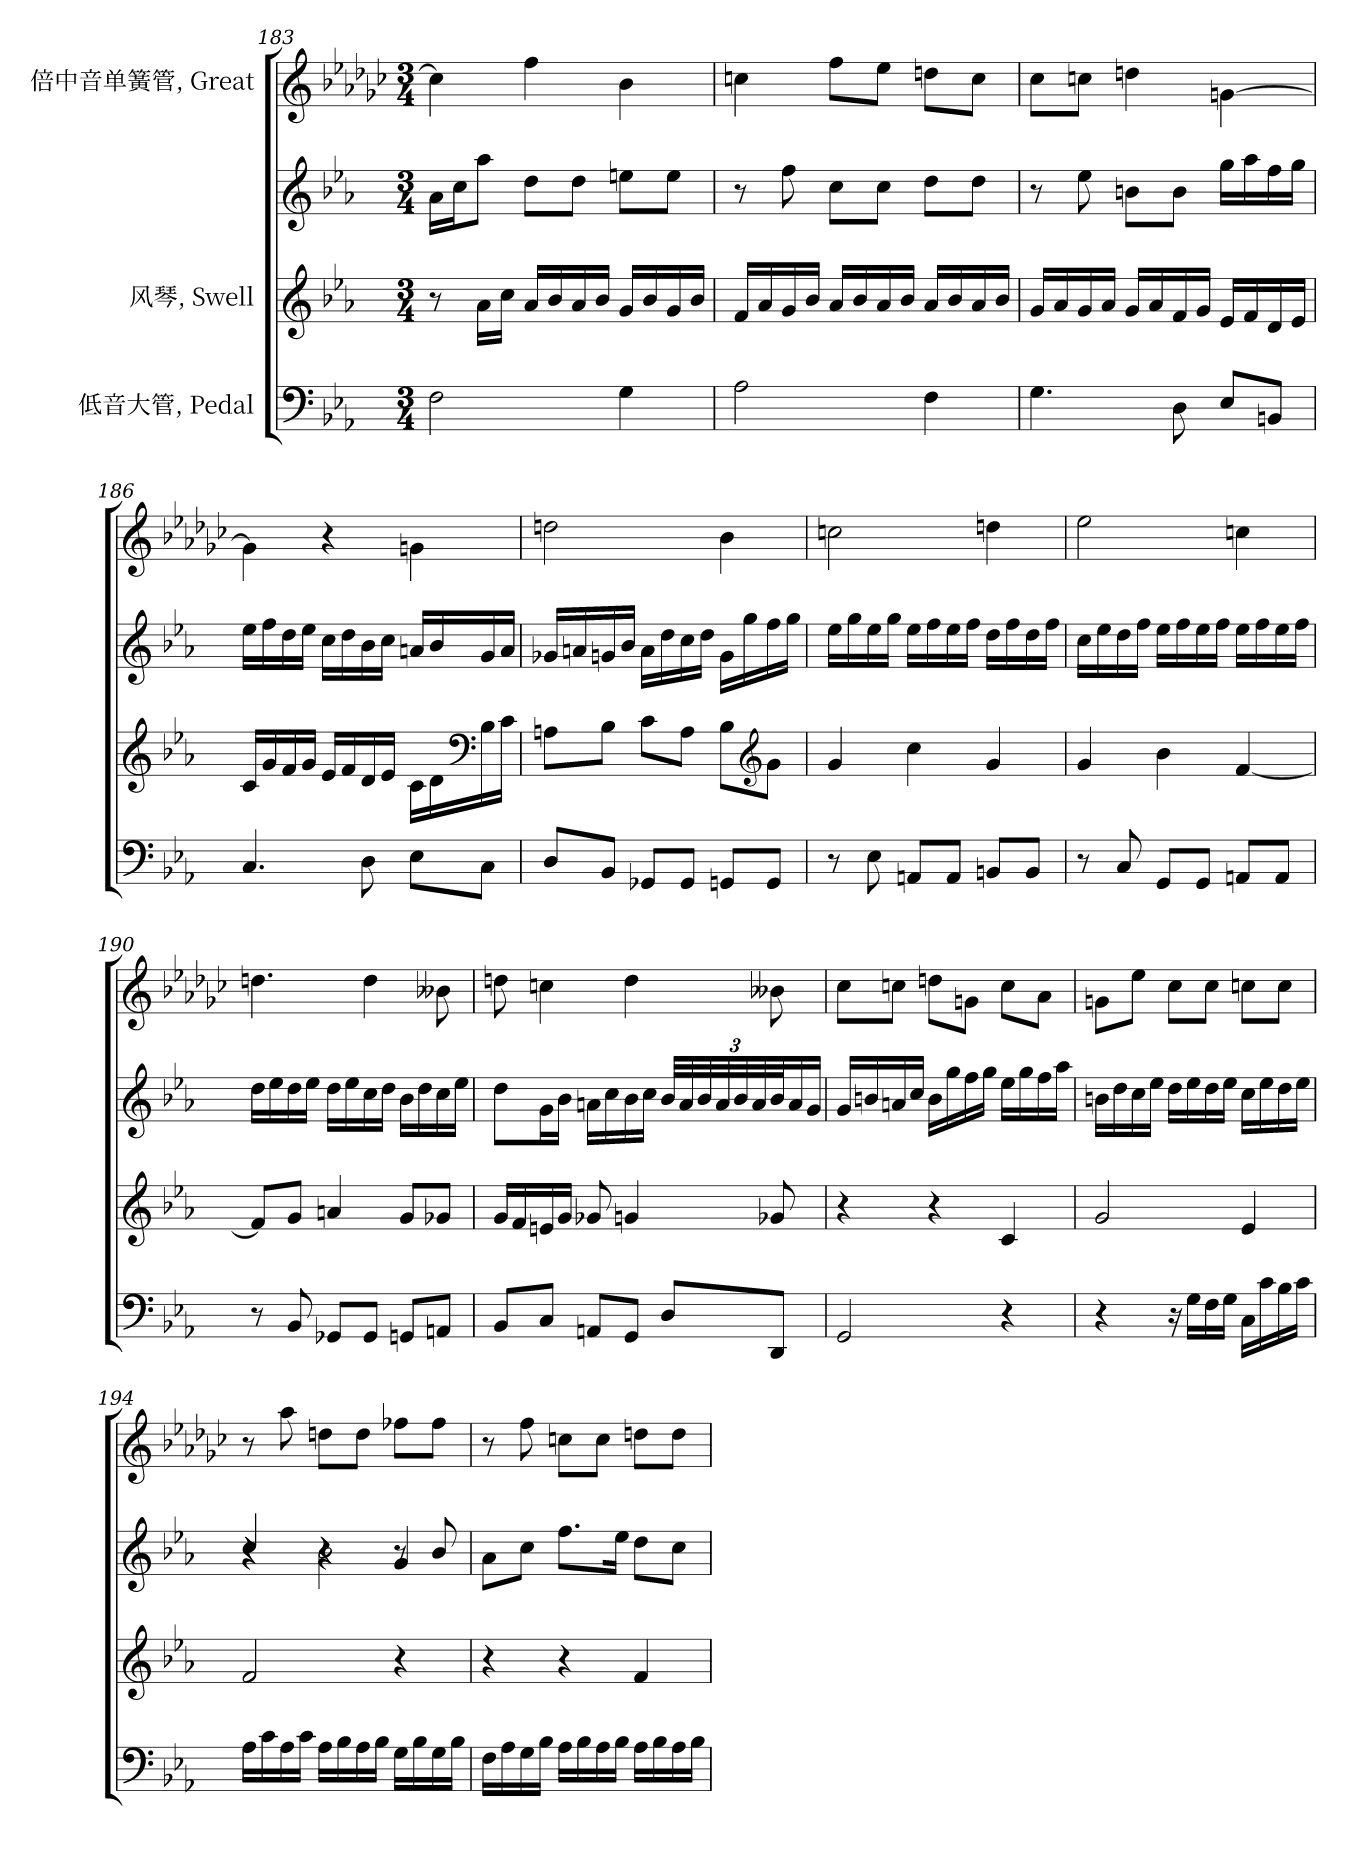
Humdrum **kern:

**kern	**kern	**kern	**kern
*part3	*part2	*part2	*part1
*staff4	*staff3	*staff2	*staff1
*I"低音大管, Pedal	*I"风琴, Swell	*	*I"倍中音单簧管, Great
!!LO:LB:g=z
*clefF4	*clefG2	*clefG2	*clefG2
*ITrd7c12	*	*	*ITrd12c21
*k[b-e-a-]	*k[b-e-a-]	*k[b-e-a-]	*k[b-e-a-d-g-c-]
*M3/4	*M3/4	*M3/4	*M3/4
=183	=183	=183	=183
2FF\	8r	16a-\LL	4c\]
.	.	16cc\J	.
.	16a-\LL	8aa-\J	.
.	16cc\JJ	.	.
.	16a-/LL	8dd\L	4f\
.	16b-/	.	.
.	16a-/	8dd\J	.
.	16b-/JJ	.	.
4GG\	16g/LL	8een\L	4B-\
.	16b-/	.	.
.	16g/	8ee\J	.
.	16b-/JJ	.	.
=184	=184	=184	=184
2AA-\	16f/LL	8r	4cn\
.	16a-/	.	.
.	16g/	8ff\	.
.	16b-/JJ	.	.
.	16a-/LL	8cc\L	8f\L
.	16b-/	.	.
.	16a-/	8cc\J	8e-\J
.	16b-/JJ	.	.
4FF\	16a-/LL	8dd\L	8dn\L
.	16b-/	.	.
.	16a-/	8dd\J	8c\J
.	16b-/JJ	.	.
=185	=185	=185	=185
4.GG\	16g/LL	8r	8c-\L
.	16a-/	.	.
.	16g/	8ee-\	8cn\J
.	16a-/JJ	.	.
.	16g/LL	8bn\L	4dn\
.	16a-/	.	.
8DD\	16f/	8b\J	.
.	16g/JJ	.	.
8EE-/L	16e-/LL	16gg\LL	[4Gn\
.	16f/	16aa-\	.
8BBBn/J	16d/	16ff\	.
.	16e-/JJ	16gg\JJ	.
!!LO:PB:g=z
=186	=186	=186	=186
4.CC/	16c/LL	16ee-\LL	4G\]
.	16g/	16ff\	.
.	16f/	16dd\	.
.	16g/JJ	16ee-\JJ	.
.	16e-/LL	16cc\LL	4r
.	16f/	16dd\	.
8DD\	16d/	16b-\	.
.	16e-/JJ	16cc\JJ	.
8EE-\L	16c\LL	16an/LL	4Gn\
.	16d\	16b-/	.
*	*clefF4	*	*
8CC\J	16B-\	16g/	.
.	16c\JJ	16a/JJ	.
=187	=187	=187	=187
8DD/L	8An\L	16g-X/LL	2dn\
.	.	16an/	.
8BBB-/J	8B-\J	16gn/	.
.	.	16b-/JJ	.
8GGG-X/L	8c\L	16a\LL	.
.	.	16dd\	.
8GGG-/J	8A\J	16cc\	.
.	.	16dd\JJ	.
8GGGn/L	8B-\L	16g\LL	4B-\
.	.	16gg\	.
*	*clefG2	*	*
8GGG/J	8g\J	16ff\	.
.	.	16gg\JJ	.
=188	=188	=188	=188
8r	4g/	16ee-\LL	2cn\
.	.	16gg\	.
8EE-\	.	16ee-\	.
.	.	16gg\JJ	.
8AAAn/L	4cc\	16ee-\LL	.
.	.	16ff\	.
8AAA/J	.	16ee-\	.
.	.	16ff\JJ	.
8BBBn/L	4g/	16dd\LL	4dn\
.	.	16ff\	.
8BBB/J	.	16dd\	.
.	.	16ff\JJ	.
!!LO:LB:g=z
=189	=189	=189	=189
8r	4g/	16cc\LL	2e-\
.	.	16ee-\	.
8CC/	.	16dd\	.
.	.	16ff\JJ	.
8GGG/L	4b-\	16ee-\LL	.
.	.	16ff\	.
8GGG/J	.	16ee-\	.
.	.	16ff\JJ	.
8AAAn/L	[4f/	16ee-\LL	4cn\
.	.	16ff\	.
8AAA/J	.	16ee-\	.
.	.	16ff\JJ	.
=190	=190	=190	=190
8r	8f/L]	16dd\LL	4.dn\
.	.	16ee-\	.
8BBB-/	8g/J	16dd\	.
.	.	16ee-\JJ	.
8GGG-X/L	4an/	16dd\LL	.
.	.	16ee-\	.
8GGG-/J	.	16cc\	4d\
.	.	16dd\JJ	.
8GGGn/L	8g/L	16b-\LL	.
.	.	16dd\	.
8AAAn/J	8g-X/J	16cc\	8B--X\
.	.	16ee-\JJ	.
!!LO:LB:g=z
=191	=191	=191	=191
8BBB-/L	16g/LL	8dd\L	8dn\
.	16f/	.	.
8CC/J	16en/	16g\L	4cn\
.	16g/JJ	16b-\JJ	.
8AAAn/L	8g-X/	16an\LL	.
.	.	16cc\	.
8GGG/J	4gn/	16b-\	4d\
.	.	16cc\JJ	.
*	*	*Xbrackettup	*
8DD/L	.	48b-/LLL	.
.	.	48a/	.
.	.	48b-/	.
.	.	48a/	.
.	.	48b-/	.
.	.	48a/	.
8DDD/J	8g-X/	48b-/J	8B--X\
.	.	24a/	.
.	.	16g/JJ	.
=192	=192	=192	=192
2GGG/	4r	16g/LL	8c-\L
.	.	16bn/	.
.	.	16an/	8cn\J
.	.	16cc/JJ	.
.	4r	16b\LL	8dn\L
.	.	16gg\	.
.	.	16ff\	8Gn\J
.	.	16gg\JJ	.
4r	4c/	16ee-\LL	8c\L
.	.	16gg\	.
.	.	16ff\	8A-\J
.	.	16aa-\JJ	.
!!LO:PB:g=z
=193	=193	=193	=193
4r	2g/	16bn\LL	8Gn\L
.	.	16dd\	.
.	.	16cc\	8e-\J
.	.	16ee-\JJ	.
16r	.	16dd\LL	8c-\L
16GG\LL	.	16ee-\	.
16FF\	.	16dd\	8c-\J
16GG\JJ	.	16ee-\JJ	.
16CC\LL	4e-/	16cc\LL	8cn\L
16C\	.	16ee-\	.
16BB-\	.	16dd\	8c\J
16C\JJ	.	16ee-\JJ	.
=194	=194	=194	=194
*	*	*^	*
*	*	*	*^	*
16AA-\LL	2f/	4cc/	4r	4r	8r
16C\	.	.	.	.	.
16AA-\	.	.	.	.	8a-\
16C\JJ	.	.	.	.	.
16AA-\LL	.	4r	2b-\	4r	8dn\L
16BB-\	.	.	.	.	.
16AA-\	.	.	.	.	8d\J
16BB-\JJ	.	.	.	.	.
16GG\LL	4r	8r	.	4g/	8f-X\L
16BB-\	.	.	.	.	.
16GG\	.	8b-/	.	.	8f-\J
16BB-\JJ	.	.	.	.	.
*	*	*v	*v	*v	*
=195	=195	=195	=195
16FF\LL	4r	8a-\L	8r
16AA-\	.	.	.
16GG\	.	8cc\J	8f\
16BB-\JJ	.	.	.
16AA-\LL	4r	8.ff\L	8cn\L
16BB-\	.	.	.
16AA-\	.	.	8c\J
16BB-\JJ	.	16ee-\Jk	.
16AA-\LL	4f/	8dd\L	8dn\L
16BB-\	.	.	.
16AA-\	.	8cc\J	8d\J
16BB-\JJ	.	.	.
=	=	=	=
*-	*-	*-	*-
